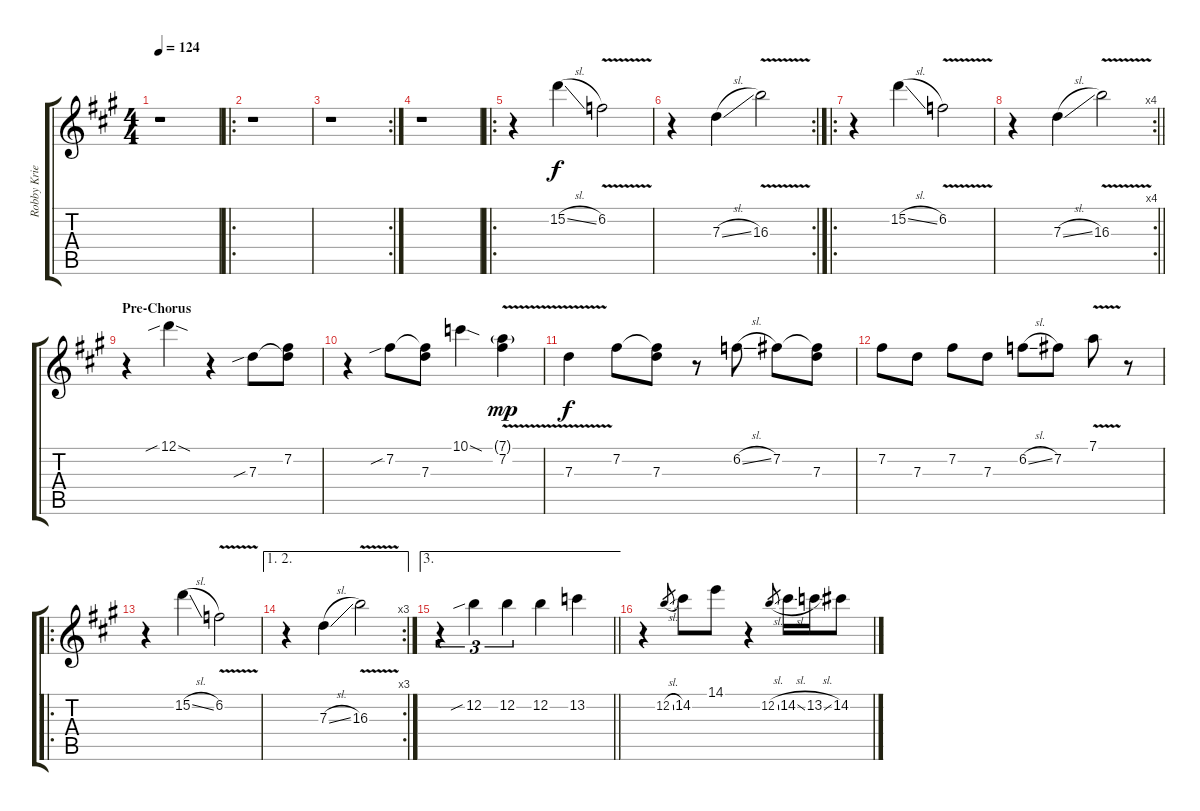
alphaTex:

\track ("Robby Krieger lead (bottleneck) (open G)" "Robby Krie") {instrument overdrivenguitar}
\staff {score tabs}
\tuning (D4 B3 G3 D3 G2 D2) {hide}
\ts (4 4)
\tempo 124
\clef g2
\ks a
r.1{dy f instrument overdrivenguitar} |
\ro
r.1 |
\rc 2
r.1 |
r.1 |
\ro
r.4 15.2{sl}.4 6.2{v}.2 |
\rc 2
r.4 7.3{sl}.4 16.3{v}.2 |
\ro
r.4 15.2{sl}.4 6.2{v}.2 |
\rc 4
\barLineRight lightlight
r.4 7.3{sl}.4 16.3{v}.2 |
\section ("" "Pre-Chorus")
r.4 12.1{sib sod}.4 r.4 7.3{sib}.8 (7.2 7.3{t}).8 |
r.4 7.2{sib}.8 (7.2{t} 7.3).8 10.1{sod}.4 (7.1{v g} 7.2{v}).4{dy mp} |
7.3{v}.4{dy f} 7.2.8 (7.2{t} 7.3).8 r.8 6.2{sl}.8 7.2.8 (7.2{t} 7.3).8 |
7.2.8 7.3.8 7.2.8 7.3.8 6.2{sl}.8 7.2.8 7.1{v}.8 r.8 |
\ro
r.4 15.2{sl}.4 6.2{v}.2 |
\ae (1 2)
\rc 3
r.4 7.3{sl}.4 16.3{v}.2 |
\ae 3
\barLineRight lightlight
r.4{tu (3 2)} 12.2{sib}.4{tu (3 2)} 12.2.4{tu (3 2)} 12.2.4 13.2.4 |
r.4 12.2{sl}.8{gr} 14.2.8 14.1.8 r.4 12.2{sl}.8{gr} 14.2{sl}.16 13.2{sl}.16 14.2.8
